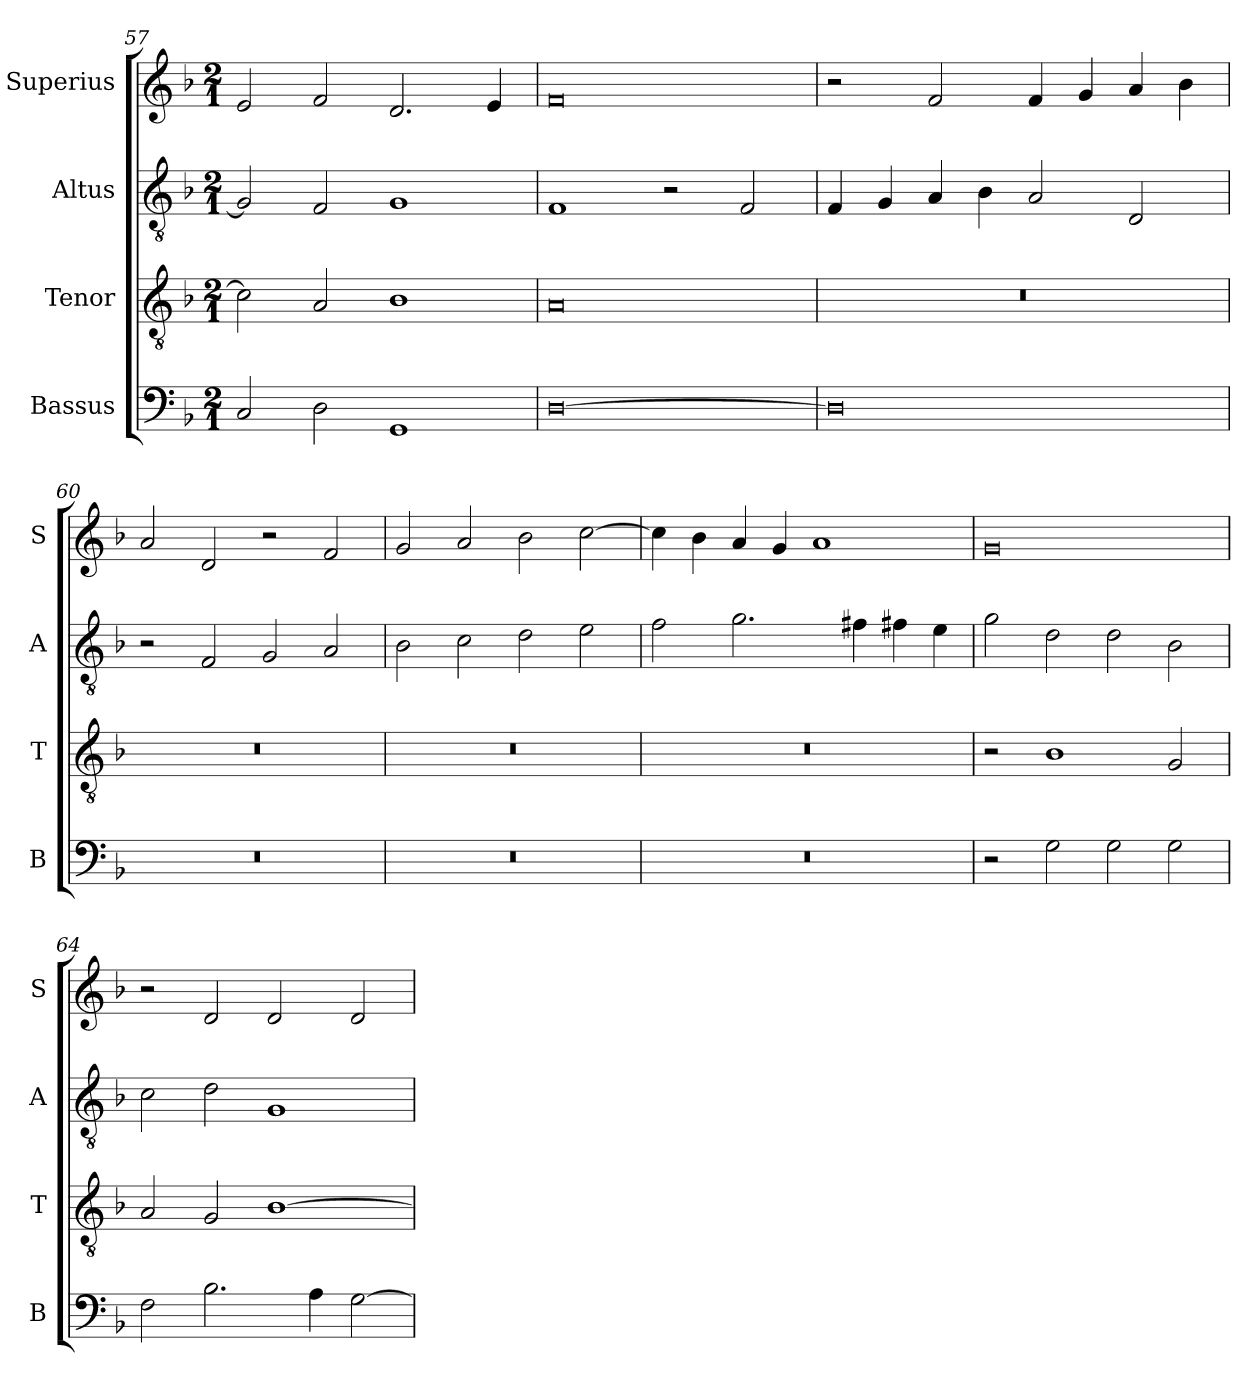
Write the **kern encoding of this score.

**kern	**kern	**kern	**kern
*part4	*part3	*part2	*part1
*staff4	*staff3	*staff2	*staff1
*I"Bassus	*I"Tenor	*I"Altus	*I"Superius
*I'B	*I'T	*I'A	*I'S
*clefF4	*clefGv2	*clefGv2	*clefG2
*k[b-]	*k[b-]	*k[b-]	*k[b-]
*M2/1	*M2/1	*M2/1	*M2/1
=57	=57	=57	=57
2C/	2c\]	2G/]	2e/
2D\	2A/	2F/	2f/
1GG	1B-	1G	2.d/
.	.	.	4e/
=58	=58	=58	=58
[0D	0A	1F	0f
.	.	2r	.
.	.	2F/	.
=59	=59	=59	=59
0D]	0r	4F/	2r
.	.	4G/	.
.	.	4A/	2f/
.	.	4B-\	.
.	.	2A/	4f/
.	.	.	4g/
.	.	2D/	4a/
.	.	.	4b-\
=60	=60	=60	=60
0r	0r	2r	2a/
.	.	2F/	2d/
.	.	2G/	2r
.	.	2A/	2f/
=61	=61	=61	=61
0r	0r	2B-\	2g/
.	.	2c\	2a/
.	.	2d\	2b-\
.	.	2e\	[2cc\
=62	=62	=62	=62
0r	0r	2f\	4cc\]
.	.	.	4b-\
.	.	2.g\	4a/
.	.	.	4g/
.	.	.	1a
.	.	4f#X\	.
.	.	4f#X\	.
.	.	4e\	.
=63	=63	=63	=63
2r	2r	2g\	0g
2G\	1B-	2d\	.
2G\	.	2d\	.
2G\	2G/	2B-\	.
=64	=64	=64	=64
2F\	2A/	2c\	2r
2.B-\	2G/	2d\	2d/
.	[1B-	1G	2d/
4A\	.	.	.
[2G\	.	.	2d/
=	=	=	=
*-	*-	*-	*-
